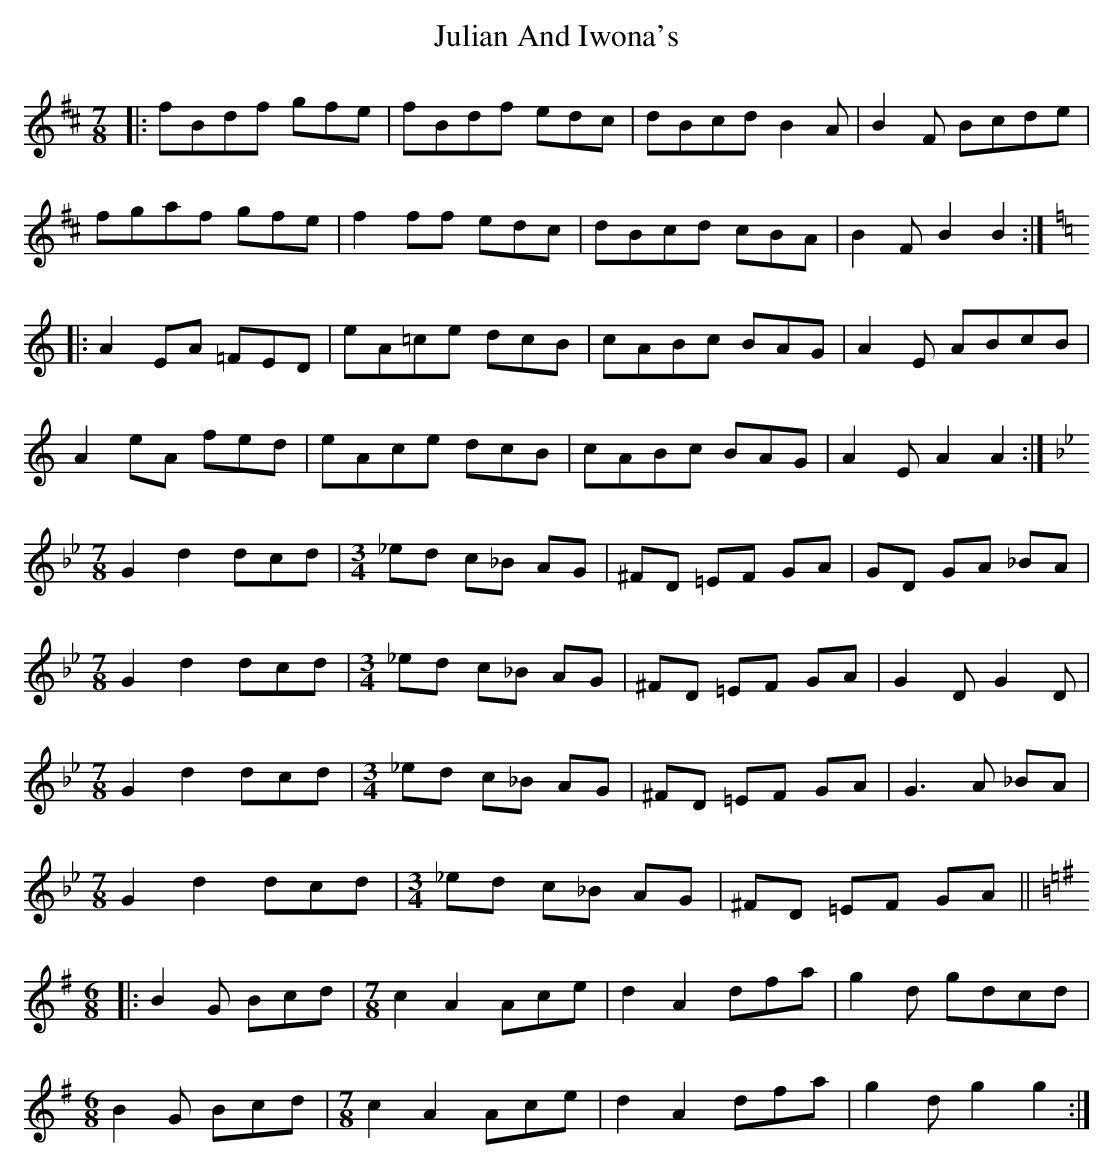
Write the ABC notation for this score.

X:1
T: Julian And Iwona's
M: 4/4
L: 1/8
K: Bmin
M:7/8
|:fBdf gfe|fBdf edc|dBcd B2A|B2F Bcde|
fgaf gfe|f2ff edc|dBcd cBA|B2F B2 B2:|
K:Am
|:A2EA =FED|eA=ce dcB|cABc BAG|A2E ABcB|
A2eA fed|eAce dcB|cABc BAG|A2E A2 A2:|
K:Gm
M:7/8
G2d2 dcd|[M:3/4] _ed c_B AG|^FD =EF GA|GD GA _BA|
M:7/8
G2d2 dcd|[M:3/4] _ed c_B AG|^FD =EF GA|G2D G2D|
M:7/8
G2d2 dcd|[M:3/4] _ed c_B AG|^FD =EF GA|G3A _BA|
M:7/8
G2d2 dcd|[M:3/4] _ed c_B AG|^FD =EF GA||
K:G
M:6/8
|:B2G Bcd|[M:7/8] c2A2 Ace|d2 A2 dfa|g2d gdcd|
M:6/8
B2G Bcd|[M:7/8] c2A2 Ace|d2 A2 dfa|g2d g2 g2:|
